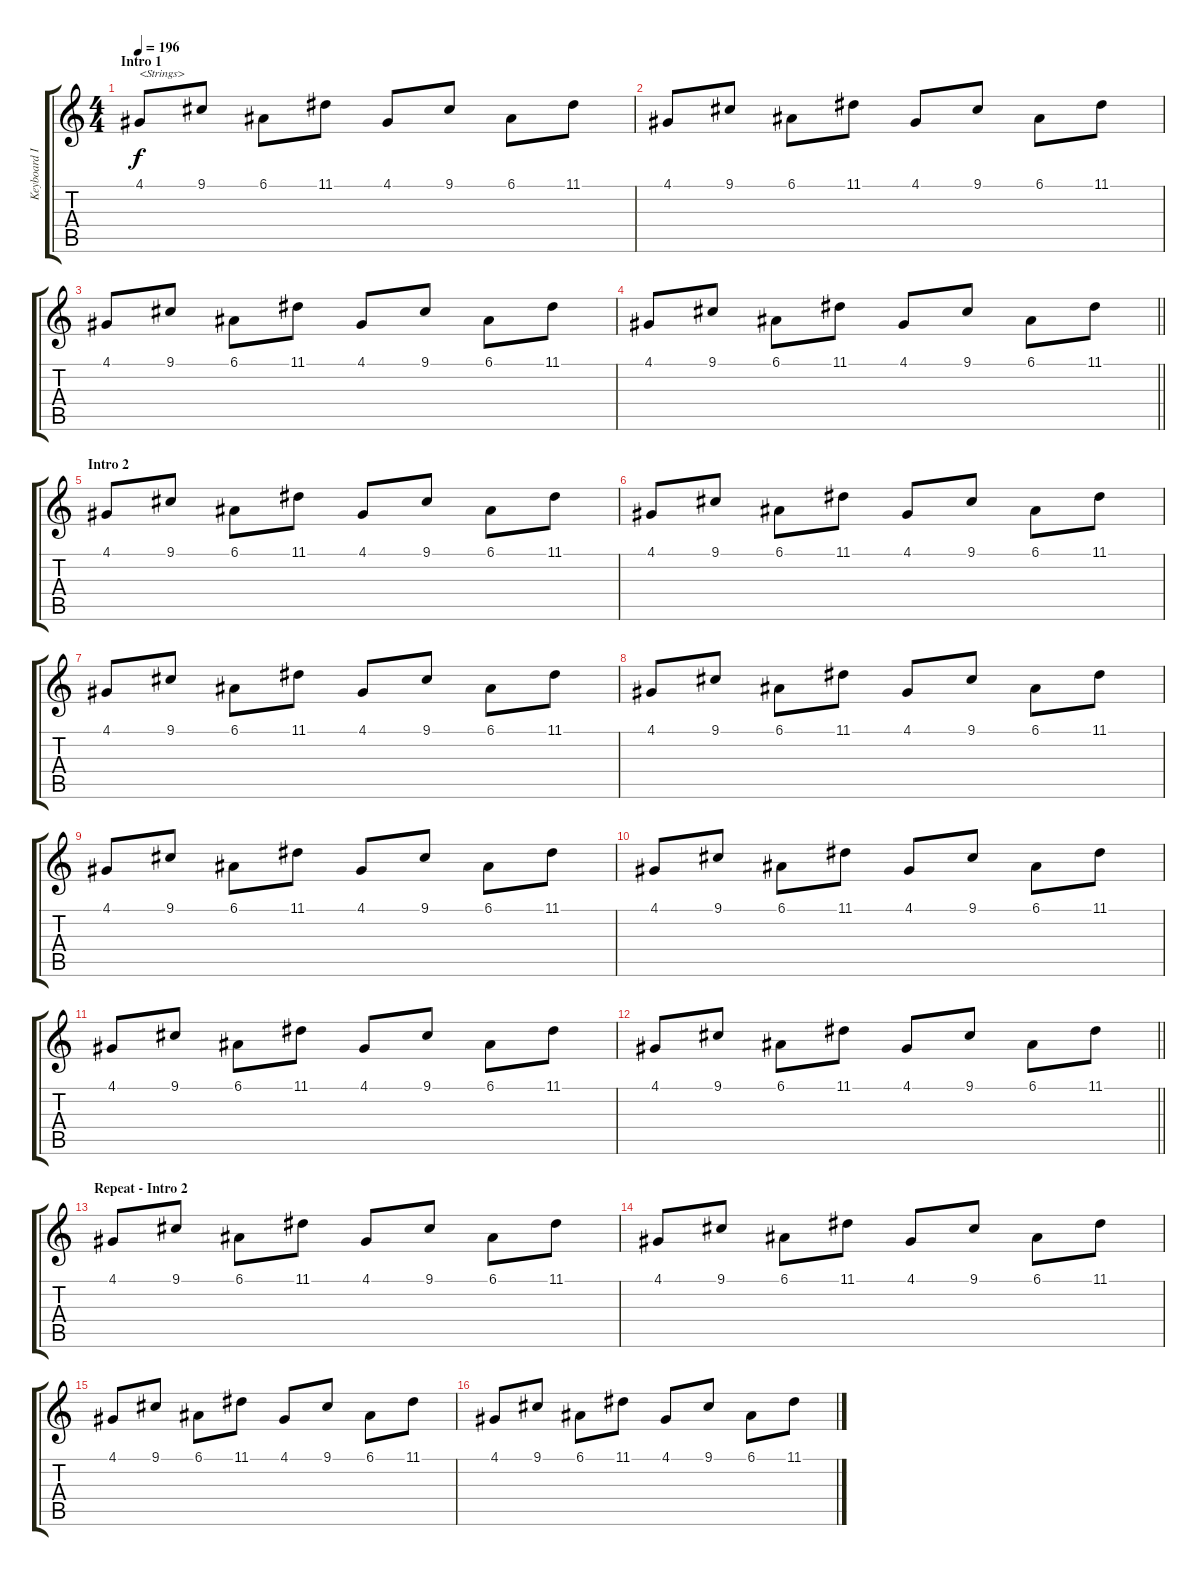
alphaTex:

\track ("Keyboard II" "Keyboard I") {instrument stringensemble1}
\staff {score tabs}
\tuning (E4 B3 G3 D3 A2 E2) {hide}
\ts (4 4)
\section ("" "Intro 1")
\tempo 196
\clef g2
\ks c
4.1.8{txt "<Strings>" dy f instrument stringensemble1} 9.1.8 6.1.8 11.1.8 4.1.8 9.1.8 6.1.8 11.1.8 |
4.1.8 9.1.8 6.1.8 11.1.8 4.1.8 9.1.8 6.1.8 11.1.8 |
4.1.8 9.1.8 6.1.8 11.1.8 4.1.8 9.1.8 6.1.8 11.1.8 |
\barLineRight lightlight
4.1.8 9.1.8 6.1.8 11.1.8 4.1.8 9.1.8 6.1.8 11.1.8 |
\section ("" "Intro 2")
4.1.8 9.1.8 6.1.8 11.1.8 4.1.8 9.1.8 6.1.8 11.1.8 |
4.1.8 9.1.8 6.1.8 11.1.8 4.1.8 9.1.8 6.1.8 11.1.8 |
4.1.8 9.1.8 6.1.8 11.1.8 4.1.8 9.1.8 6.1.8 11.1.8 |
4.1.8 9.1.8 6.1.8 11.1.8 4.1.8 9.1.8 6.1.8 11.1.8 |
4.1.8 9.1.8 6.1.8 11.1.8 4.1.8 9.1.8 6.1.8 11.1.8 |
4.1.8 9.1.8 6.1.8 11.1.8 4.1.8 9.1.8 6.1.8 11.1.8 |
4.1.8 9.1.8 6.1.8 11.1.8 4.1.8 9.1.8 6.1.8 11.1.8 |
\barLineRight lightlight
4.1.8 9.1.8 6.1.8 11.1.8 4.1.8 9.1.8 6.1.8 11.1.8 |
\section ("" "Repeat - Intro 2")
4.1.8 9.1.8 6.1.8 11.1.8 4.1.8 9.1.8 6.1.8 11.1.8 |
4.1.8 9.1.8 6.1.8 11.1.8 4.1.8 9.1.8 6.1.8 11.1.8 |
4.1.8 9.1.8 6.1.8 11.1.8 4.1.8 9.1.8 6.1.8 11.1.8 |
4.1.8 9.1.8 6.1.8 11.1.8 4.1.8 9.1.8 6.1.8 11.1.8
